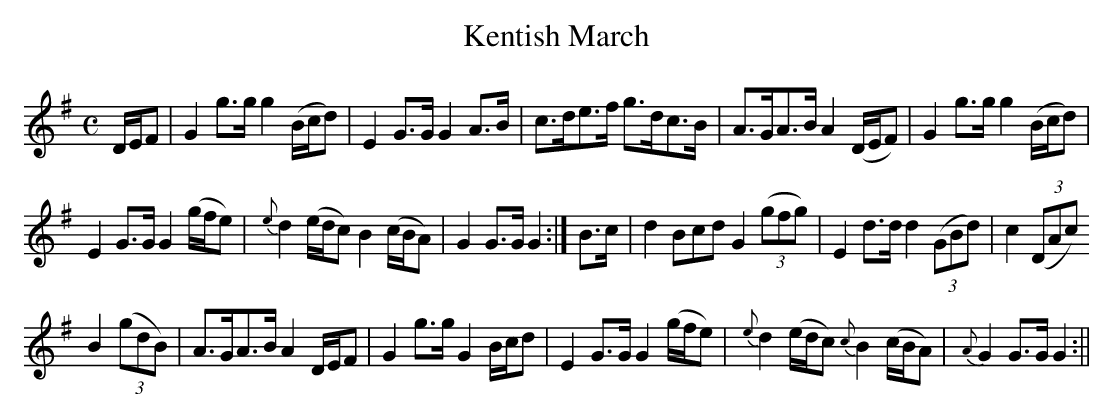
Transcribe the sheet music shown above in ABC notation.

X:1.1
T: Kentish March
M: C
L: 1/8
K: G
D/E/F|G2 g>g g2 (B/c/d) | E2G>G G2 A>B | c>de>f g>dc>B | A>GA>B A2 (D/E/F)| G2 g>g g2 (B/c/d) |
E2 G>G G2 (g/f/e) | {e}d2 (e/d/c) B2 (c/B/A) | G2 G>G G2:|B>c|d2 BcdG2 (3)(gfg)|E2 d>d d2 (3)(GBd)|c2 (3)(DAc)
B2 (3)(gdB)|A>GA>B A2 D/E/F | G2 g>g G2B/c/d | E2 G>G G2 (g/f/e) | {e}d2 (e/d/c) {c} B2 (c/B/A) | {A}G2G>G G2:||
